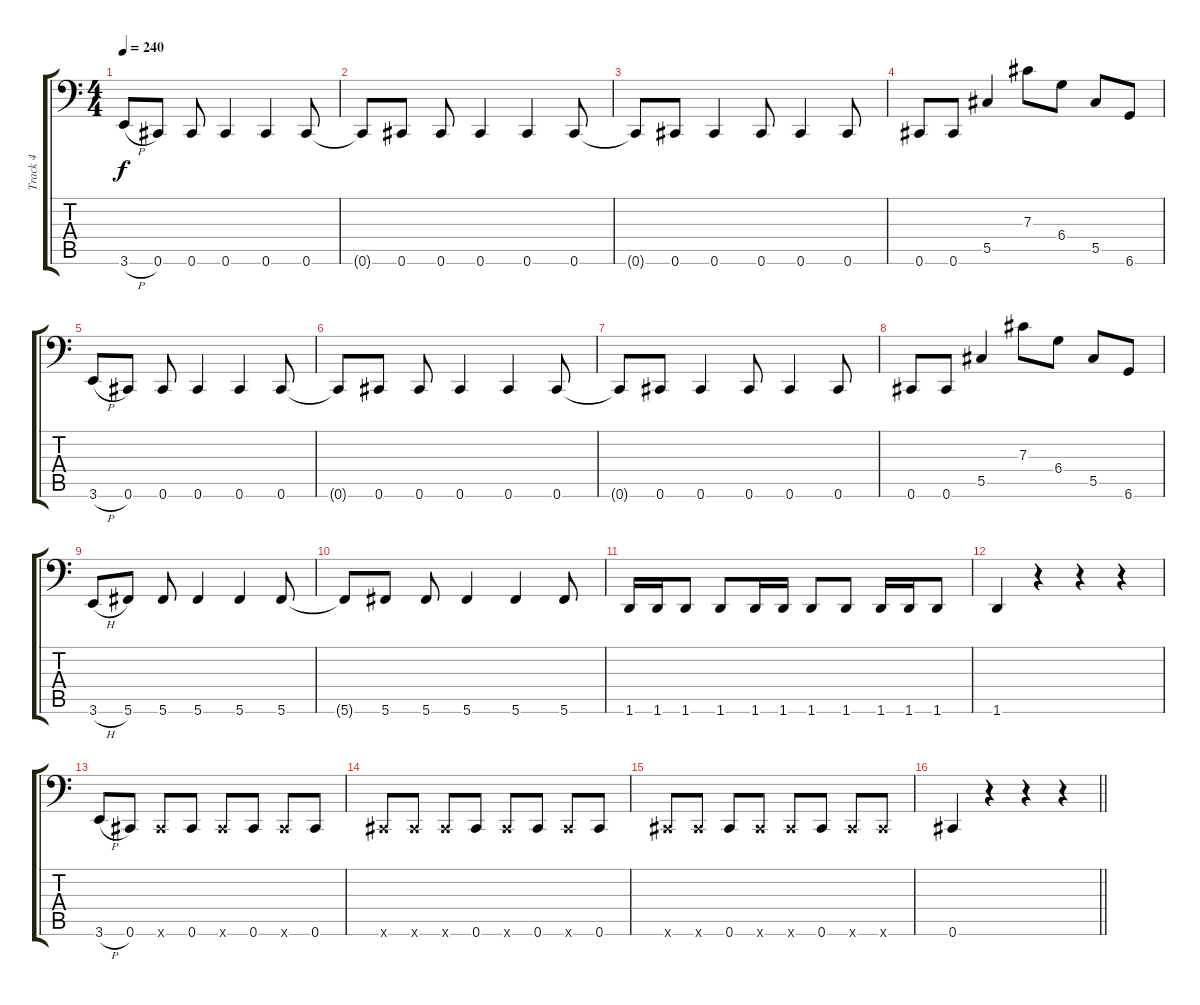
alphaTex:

\track ("Track 4" "Track 4") {instrument electricbassfinger}
\staff {score tabs}
\tuning (Eb3 Bb2 Gb2 Db2 Ab1 Db1) {hide}
\ts (4 4)
\tempo 240
\clef f4
\ks c
3.6{h}.8{dy f} 0.6.8 0.6.8 0.6.4 0.6.4 0.6.8 |
0.6{t}.8 0.6.8 0.6.8 0.6.4 0.6.4 0.6.8 |
0.6{t}.8 0.6.8 0.6.4 0.6.8 0.6.4 0.6.8 |
0.6.8 0.6.8 5.5.4 7.3.8 6.4.8 5.5.8 6.6.8 |
3.6{h}.8 0.6.8 0.6.8 0.6.4 0.6.4 0.6.8 |
0.6{t}.8 0.6.8 0.6.8 0.6.4 0.6.4 0.6.8 |
0.6{t}.8 0.6.8 0.6.4 0.6.8 0.6.4 0.6.8 |
0.6.8 0.6.8 5.5.4 7.3.8 6.4.8 5.5.8 6.6.8 |
3.6{h}.8 5.6.8 5.6.8 5.6.4 5.6.4 5.6.8 |
5.6{t}.8 5.6.8 5.6.8 5.6.4 5.6.4 5.6.8 |
1.6.16 1.6.16 1.6.8 1.6.8 1.6.16 1.6.16 1.6.8 1.6.8 1.6.16 1.6.16 1.6.8 |
1.6.4 r.4 r.4 r.4 |
3.6{h}.8 0.6.8 0.6{x}.8 0.6.8 0.6{x}.8 0.6.8 0.6{x}.8 0.6.8 |
0.6{x}.8 0.6{x}.8 0.6{x}.8 0.6.8 0.6{x}.8 0.6.8 0.6{x}.8 0.6.8 |
0.6{x}.8 0.6{x}.8 0.6.8 0.6{x}.8 0.6{x}.8 0.6.8 0.6{x}.8 0.6{x}.8 |
\barLineRight lightlight
0.6.4 r.4 r.4 r.4
